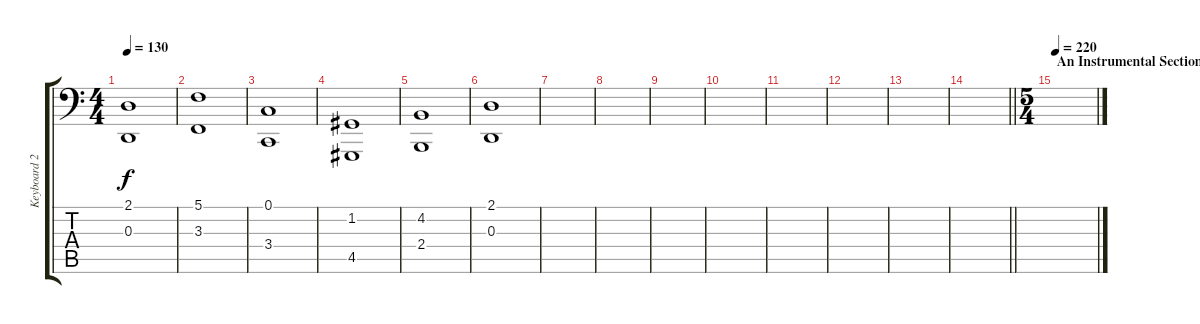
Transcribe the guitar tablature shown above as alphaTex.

\track ("Keyboard 2 LH" "Keyboard 2") {instrument churchorgan}
\staff {score tabs}
\tuning (C3 G2 D2 A1 E1 B0) {hide}
\ts (4 4)
\tempo 130
\clef f4
\ks c
(2.1 0.3).1{dy f} |
(5.1 3.3).1 |
(0.1 3.4).1 |
(1.2 4.5).1 |
(4.2 2.4).1 |
(2.1 0.3).1 |
|
|
|
|
|
|
|
\barLineRight lightlight
|
\ts (5 4)
\section ("" "An Instrumental Section")
\tempo 220
